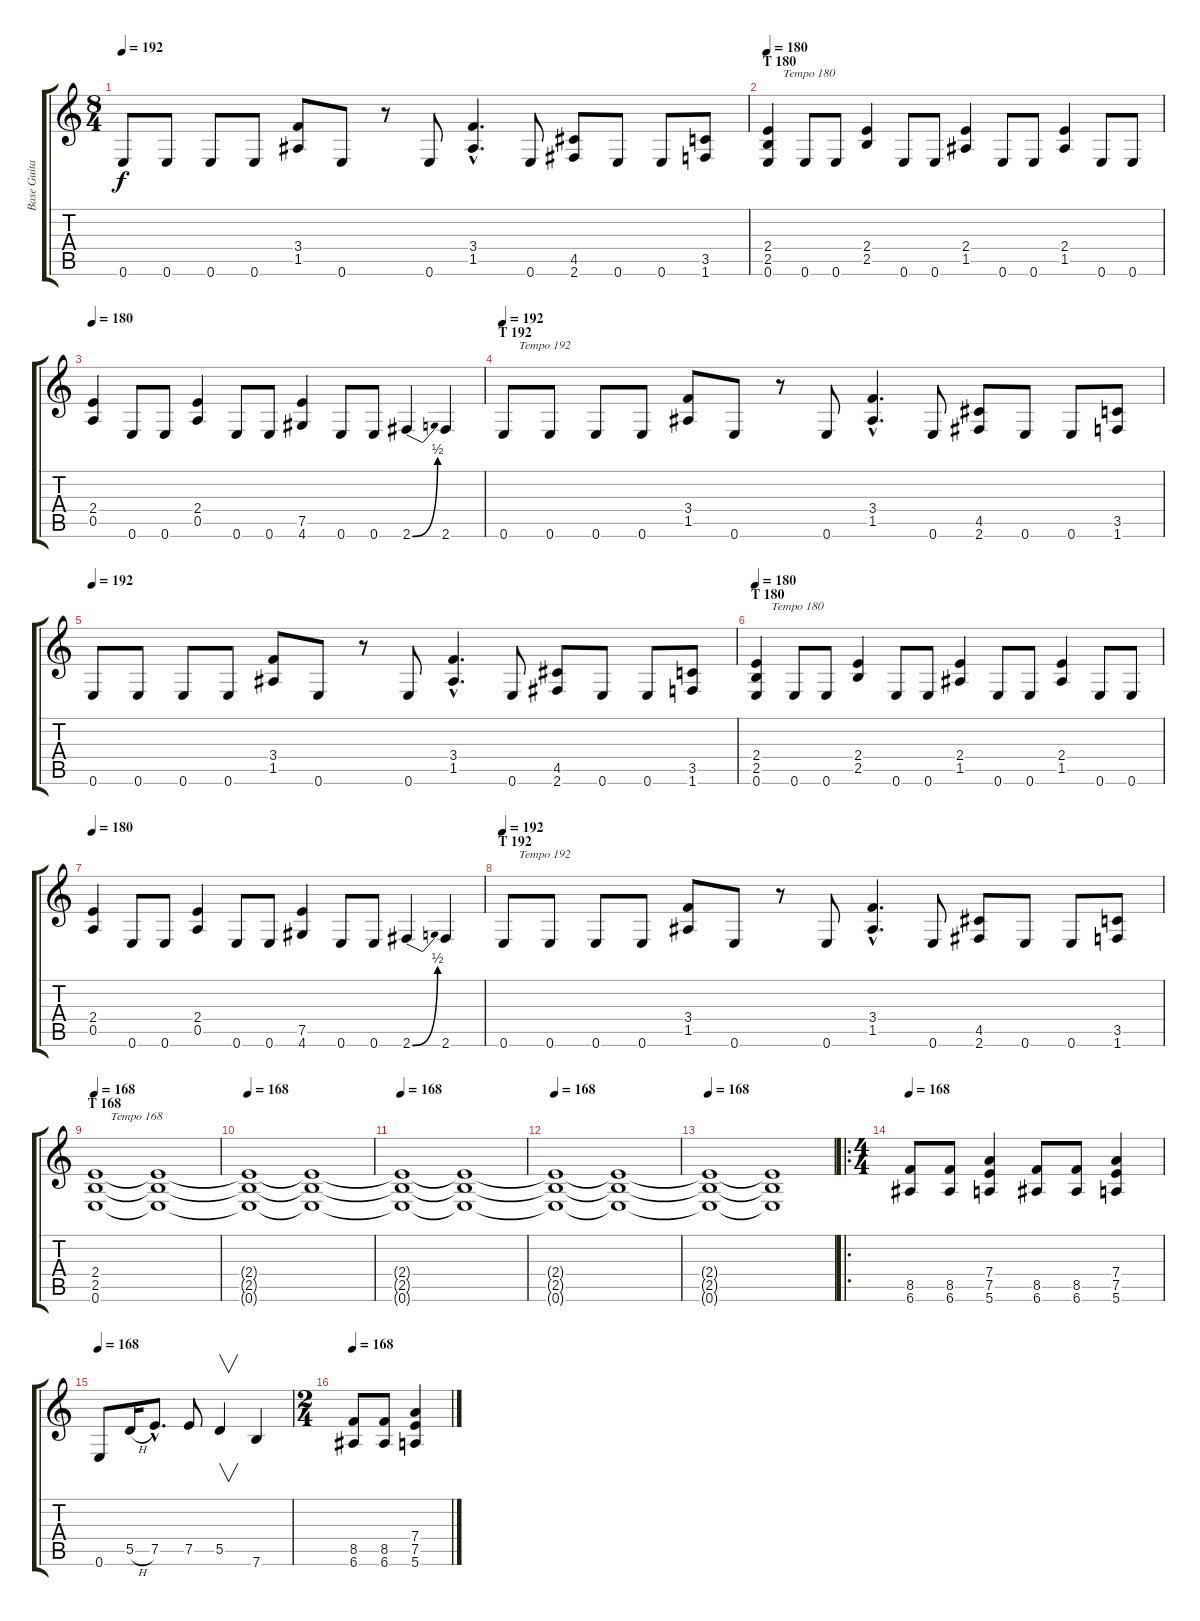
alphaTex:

\track ("Base Guitar" "Base Guita") {instrument distortionguitar}
\staff {score tabs}
\tuning (E4 B3 G3 D3 A2 E2) {hide}
\ts (8 4)
\tempo 192
\clef g2
\ks c
0.6.8{dy f} 0.6.8 0.6.8 0.6.8 (3.4 1.5).8 0.6.8 r.8 0.6.8 (3.4{hac} 1.5{hac}).4{d} 0.6.8 (4.5 2.6).8 0.6.8 0.6.8 (3.5 1.6).8 |
\section ("" "T 180")
\tempo 180
(2.4 2.5 0.6).4{txt "     Tempo 180"} 0.6.8 0.6.8 (2.4 2.5).4 0.6.8 0.6.8 (2.4 1.5).4 0.6.8 0.6.8 (2.4 1.5).4 0.6.8 0.6.8 |
\tempo 180
(2.4 0.5).4 0.6.8 0.6.8 (2.4 0.5).4 0.6.8 0.6.8 (7.5 4.6).4 0.6.8 0.6.8 2.6{be (bend 0 0 60 2)}.4 2.6.4 |
\section ("" "T 192")
\tempo 192
0.6.8{txt "     Tempo 192"} 0.6.8 0.6.8 0.6.8 (3.4 1.5).8 0.6.8 r.8 0.6.8 (3.4{hac} 1.5{hac}).4{d} 0.6.8 (4.5 2.6).8 0.6.8 0.6.8 (3.5 1.6).8 |
\tempo 192
0.6.8 0.6.8 0.6.8 0.6.8 (3.4 1.5).8 0.6.8 r.8 0.6.8 (3.4{hac} 1.5{hac}).4{d} 0.6.8 (4.5 2.6).8 0.6.8 0.6.8 (3.5 1.6).8 |
\section ("" "T 180")
\tempo 180
(2.4 2.5 0.6).4{txt "     Tempo 180"} 0.6.8 0.6.8 (2.4 2.5).4 0.6.8 0.6.8 (2.4 1.5).4 0.6.8 0.6.8 (2.4 1.5).4 0.6.8 0.6.8 |
\tempo 180
(2.4 0.5).4 0.6.8 0.6.8 (2.4 0.5).4 0.6.8 0.6.8 (7.5 4.6).4 0.6.8 0.6.8 2.6{be (bend 0 0 60 2)}.4 2.6.4 |
\section ("" "T 192")
\tempo 192
0.6.8{txt "     Tempo 192"} 0.6.8 0.6.8 0.6.8 (3.4 1.5).8 0.6.8 r.8 0.6.8 (3.4{hac} 1.5{hac}).4{d} 0.6.8 (4.5 2.6).8 0.6.8 0.6.8 (3.5 1.6).8 |
\section ("" "T 168")
\tempo 168
(2.4 2.5 0.6).1{txt "     Tempo 168"} (2.4{t} 2.5{t} 0.6{t}).1 |
\tempo 168
(2.4{t} 2.5{t} 0.6{t}).1 (2.4{t} 2.5{t} 0.6{t}).1 |
\tempo 168
(2.4{t} 2.5{t} 0.6{t}).1 (2.4{t} 2.5{t} 0.6{t}).1 |
\tempo 168
(2.4{t} 2.5{t} 0.6{t}).1 (2.4{t} 2.5{t} 0.6{t}).1 |
\tempo 168
(2.4{t} 2.5{t} 0.6{t}).1 (2.4{t} 2.5{t} 0.6{t}).1 |
\ro
\ts (4 4)
\tempo 168
(8.5 6.6).8 (8.5 6.6).8 (7.4 7.5 5.6).4 (8.5 6.6).8 (8.5 6.6).8 (7.4 7.5 5.6).4 |
\tempo 168
0.6.8 5.5{h}.16 7.5{hac}.8{d} 7.5.8 5.5.4{v} 7.6.4 |
\ts (2 4)
\tempo 168
(8.5 6.6).8 (8.5 6.6).8 (7.4 7.5 5.6).4
